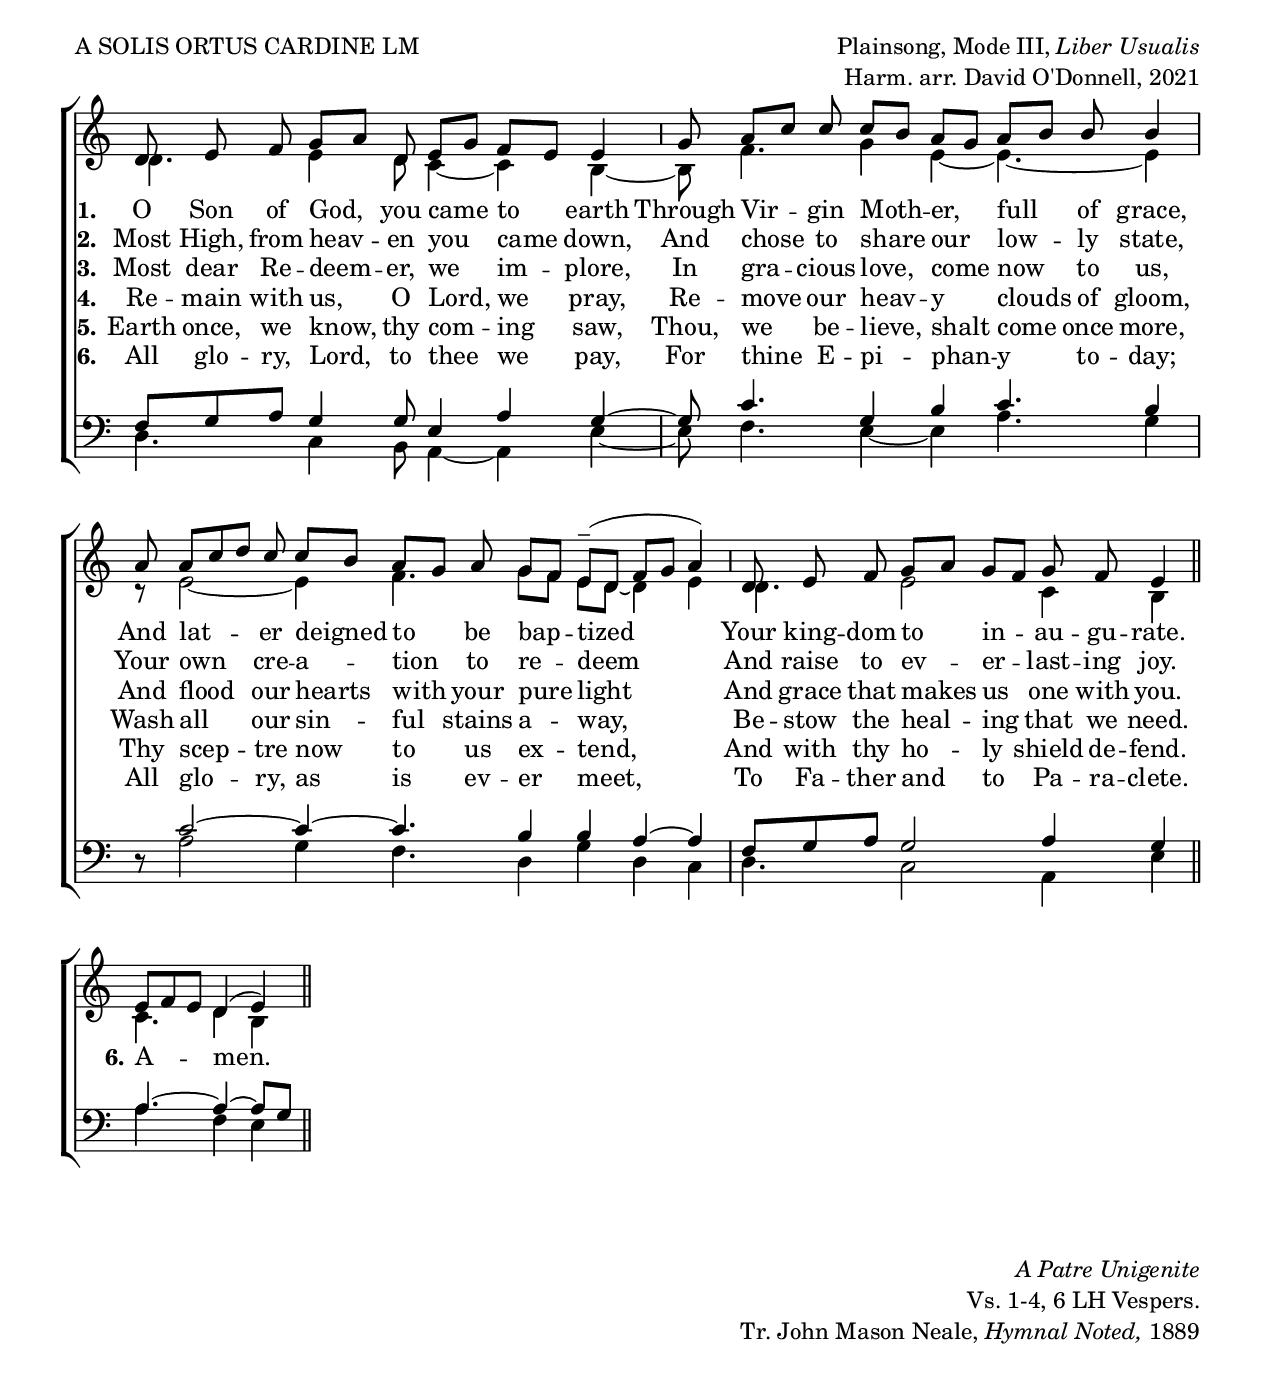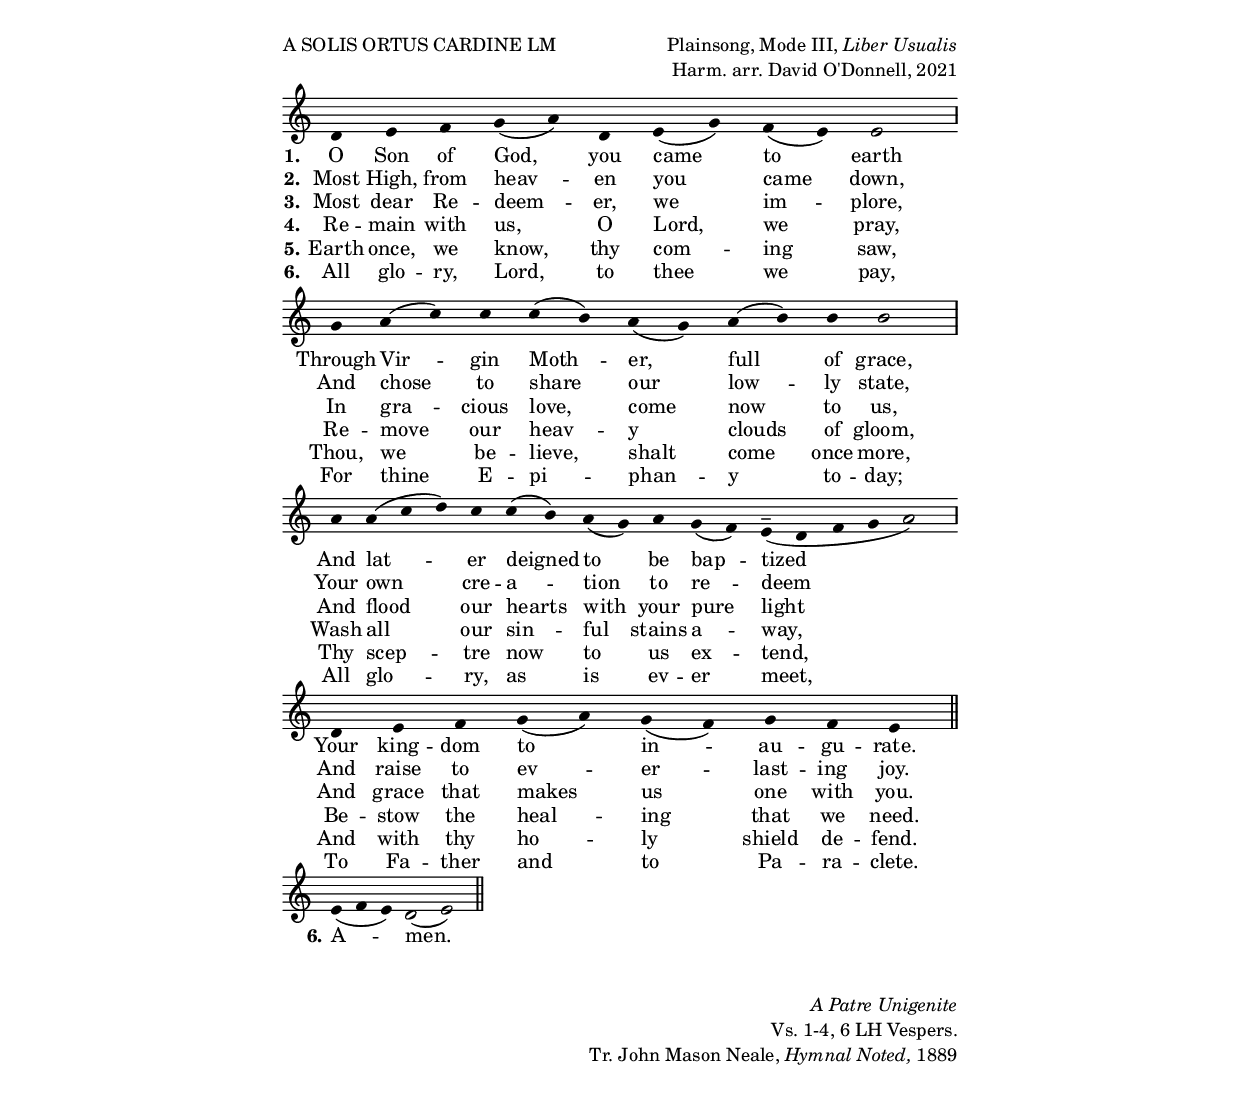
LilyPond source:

%{
The music and poetry produced by this source code are believed to be in the public domain in the United States.
The source code itself is licensed under a Creative Commons Attribution-NonCommercial 4.0 International License:
http://creativecommons.org/licenses/by-nc/4.0/

Musicam Ecclesiae - sites.google.com/site/musicamecclesiae
%}

\version "2.18.2"
\include "english.ly"
\include "hymn_definitions.ly"

top = \markup {
  \fill-line {
    \column {
      \line {A SOLIS ORTUS CARDINE  LM}
    }
    \right-column{
      \line {Plainsong, Mode III, \italic"Liber Usualis"}
      \line {Harm. arr. David O'Donnell, 2021 }
    }
  }
}

bottom = \markup  {
  \fill-line {
    \null
    \right-column {
      \line {\italic "A Patre Unigenite"}
      \line {Vs. 1-4, 6 LH Vespers.}
      \line {Tr. John Mason Neale, \italic "Hymnal Noted," 1889}
    }
  }
}

\header {
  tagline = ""
}

global = {
  \key c \major
  \cadenzaOn
  \autoBeamOff
  \set Staff.midiInstrument = "church organ"
}

melody = \relative c' {
  \global
  d8 e f g[ a] d, e8[ g] f[ e] e4 \once \override Staff.BarLine.bar-extent = #'( -1 . 1 ) \bar "|"
  g8 a8[ c] c c[ b] a[ g] a[ b] b b4 \bar "|"
  a8 a[ c d] c c[ b] a[ g] a g[ f] e[(^- d] f8[ g] a4) \once \override Staff.BarLine.bar-extent = #'( -1 . 1 ) \bar "|"
 d,8 e f g8[ a] g[ f] g f e4 \bar "||" \break
 
 e8[ f e] d4( e) \bar "||"
}

melodya = \relative c' {
  \global
  \override Stem #'length = #0
  d4 e f g( a) d, e( g) f( e) e2 \once \override Staff.BarLine.bar-extent = #'( -1 . 1 ) \bar "|"
  g4 a( c) c c( b) a( g) a( b) b b2 \bar "|"
  a4 a( c d) c c( b) a( g) a g( f) e4(^- d f g a2) \once \override Staff.BarLine.bar-extent = #'( -1 . 1 ) \bar "|"
 d,4 e f g4( a) g( f) g f e4 \bar "||" \break
 
 e4( f e) d2( e) \bar "||"
}

alto = \relative c' {
  \global
  d4. e4 d8 c4~ c b~ |
  b8 f'4. g4 e~ e4.~ e4
  r8 e2~ e4 f4. g8[ f] e8[ d]~ d4 e
  d4. e2 c4 b
  
  c4. d4 b
}

tenor = \relative c {
  \global
  f8[ g a] g4 g8 e4 a g~ |
  g8 c4.g4 b c4. b4
  s8 c2~ c4~ c4. b4 b4 a4~ a
  f8[ g a] g2 a4 g
  
  a4.~ a4~ a8[ g]
}

bass = \relative c {
  \global
  d4. c4 b8 a4~ a e'~ |
  e8 f4. e4~ e a4. g4
  d8\rest a'2 g4 f4. d4 g4 d c
  d4. c2 a4 e'
  
  a4. f4 e
}

verseOne = \lyricmode {
  \set stanza = "1."
  O Son of God, you came to earth
  Through Vir -- gin Moth -- er, full of grace,
  And lat -- er deigned to be bap -- tized
  Your king -- dom to in -- au -- gu -- rate.
}

verseTwo = \lyricmode {
  \set stanza = "2."
  Most High, from heav -- en you came down,
  And chose to share our low -- ly state,
  Your own cre -- a -- tion to re -- deem
  And raise to ev -- er -- last -- ing joy.
}

verseThree = \lyricmode {
  \set stanza = "3."
  Most dear Re -- deem -- er, we im -- plore,
  In gra -- cious love, come now to us,
  And flood our hearts with your pure light
  And grace that makes us one with you.
}

verseFour = \lyricmode {
  \set stanza = "4."
  Re -- main with us, O Lord, we pray,
  Re -- move our heav -- y clouds of gloom,
  Wash all our sin -- ful stains a -- way,
  Be -- stow the heal -- ing that we need.
}
  
verseFive = \lyricmode {
  \set stanza = "5."
  Earth once, we know, thy com -- ing saw,
Thou, we be -- lieve, shalt come once more,
Thy scep -- tre now to us ex -- tend,
And with thy ho -- ly shield de -- fend.
}

verseSix = \lyricmode { 
  \set stanza = "6."
    All glo -- ry, Lord, to thee we pay,
   For thine E -- pi -- phan -- y to -- day;
All glo -- ry, as is ev -- er meet,
To Fa -- ther and to Pa -- ra -- clete. 

\set stanza = "6." A -- men.
}

\book {
  \include "hymn_paper.ly"
  \header {
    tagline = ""
  }
  \top
  \score {
    \new ChoirStaff <<
      \new Staff  <<
        \new Voice = "soprano" { \voiceOne \melody }
        \new Voice = "alto" { \voiceTwo \alto }
      >>
      \new Lyrics  \lyricsto soprano \verseOne
      \new Lyrics  \lyricsto soprano \verseTwo
      \new Lyrics  \lyricsto soprano \verseThree
      \new Lyrics \lyricsto soprano \verseFour
      \new Lyrics \lyricsto soprano \verseFive
      \new Lyrics \lyricsto soprano \verseSix
      \new Staff  <<
        \clef bass
        \new Voice = "tenor" { \voiceOne \tenor }
        \new Voice = "bass" { \voiceTwo \bass }
      >>
    >>
    \midi {
      \context {
        \Score
        tempoWholesPerMinute = #(ly:make-moment 80 4)
      }
    }
    \include "hymn_layout_ragged.ly"
  }
\markup {
  \vspace #1
}
  \bottom
}

%%%%%%
%%%%%%
%%%%%%
#(define output-suffix "Melody")
\book {
  \include "lilypond-book-preamble.ly"
  \include "hymn_melody_paper.ly"
  \top
  \score {
    %\transpose c bf,
    <<
      \new Voice = "tune" {
        \melodya
      }
      \new Lyrics \lyricsto "tune" { \verseOne }
      \new Lyrics \lyricsto "tune" { \verseTwo }
      \new Lyrics \lyricsto "tune" { \verseThree }
      \new Lyrics \lyricsto "tune" { \verseFour}
      \new Lyrics \lyricsto "tune" { \verseFive }
      \new Lyrics \lyricsto "tune" { \verseSix }
    >>
    \include "hymn_layout_ragged.ly"
  }
\markup {
  \vspace #1
}
  \bottom
}
